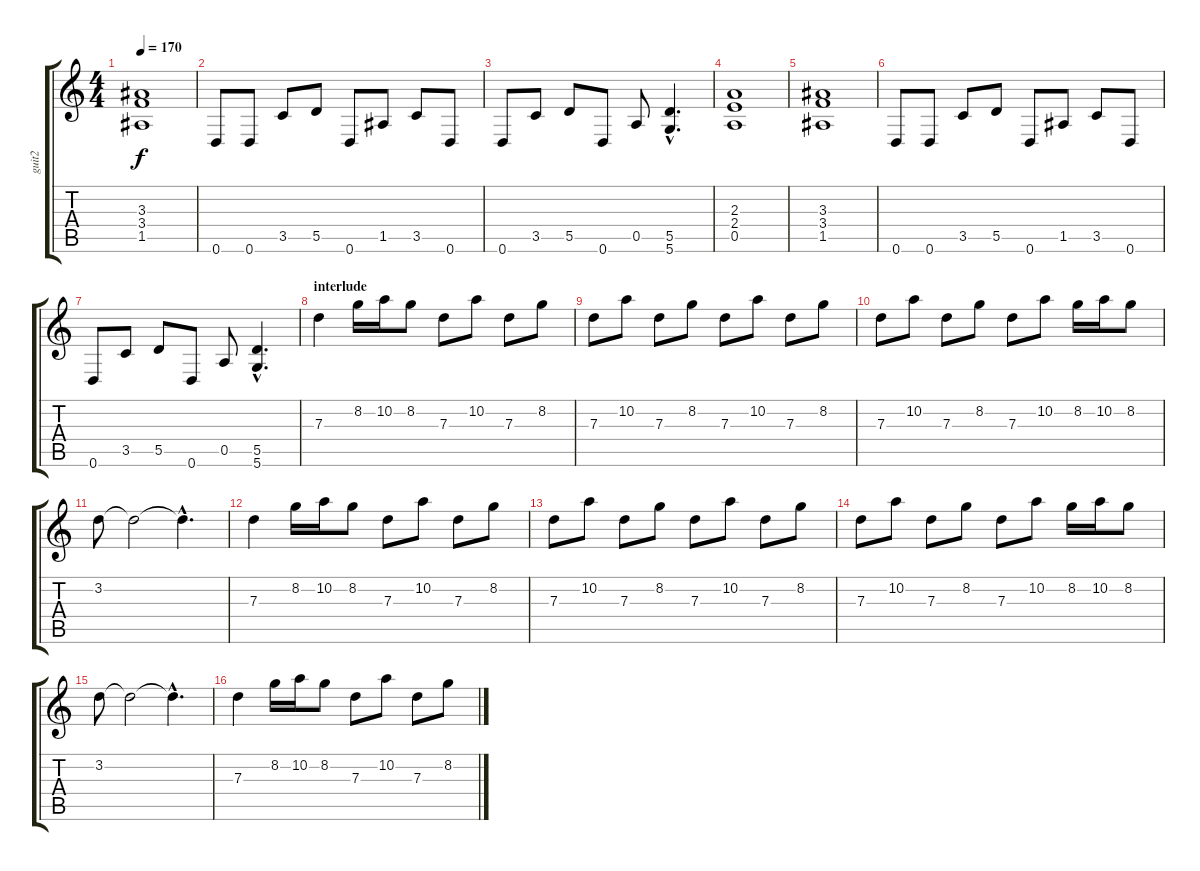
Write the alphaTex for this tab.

\track ("guit2" "guit2") {instrument distortionguitar}
\staff {score tabs}
\tuning (E4 B3 G3 D3 A2 D2) {hide}
\ts (4 4)
\tempo 170
\clef g2
\ks c
(3.3 3.4 1.5).1{dy f} |
0.6.8 0.6.8 3.5.8 5.5.8 0.6.8 1.5.8 3.5.8 0.6.8 |
0.6.8 3.5.8 5.5.8 0.6.8 0.5.8 (5.5{hac} 5.6{hac}).4{d} |
(2.3 2.4 0.5).1 |
(3.3 3.4 1.5).1 |
0.6.8 0.6.8 3.5.8 5.5.8 0.6.8 1.5.8 3.5.8 0.6.8 |
0.6.8 3.5.8 5.5.8 0.6.8 0.5.8 (5.5{hac} 5.6{hac}).4{d} |
\section ("" "interlude")
7.3.4 8.2.16 10.2.16 8.2.8 7.3.8 10.2.8 7.3.8 8.2.8 |
7.3.8 10.2.8 7.3.8 8.2.8 7.3.8 10.2.8 7.3.8 8.2.8 |
7.3.8 10.2.8 7.3.8 8.2.8 7.3.8 10.2.8 8.2.16 10.2.16 8.2.8 |
3.2.8 3.2{t}.2 3.2{hac t}.4{d} |
7.3.4 8.2.16 10.2.16 8.2.8 7.3.8 10.2.8 7.3.8 8.2.8 |
7.3.8 10.2.8 7.3.8 8.2.8 7.3.8 10.2.8 7.3.8 8.2.8 |
7.3.8 10.2.8 7.3.8 8.2.8 7.3.8 10.2.8 8.2.16 10.2.16 8.2.8 |
3.2.8 3.2{t}.2 3.2{hac t}.4{d} |
7.3.4 8.2.16 10.2.16 8.2.8 7.3.8 10.2.8 7.3.8 8.2.8
